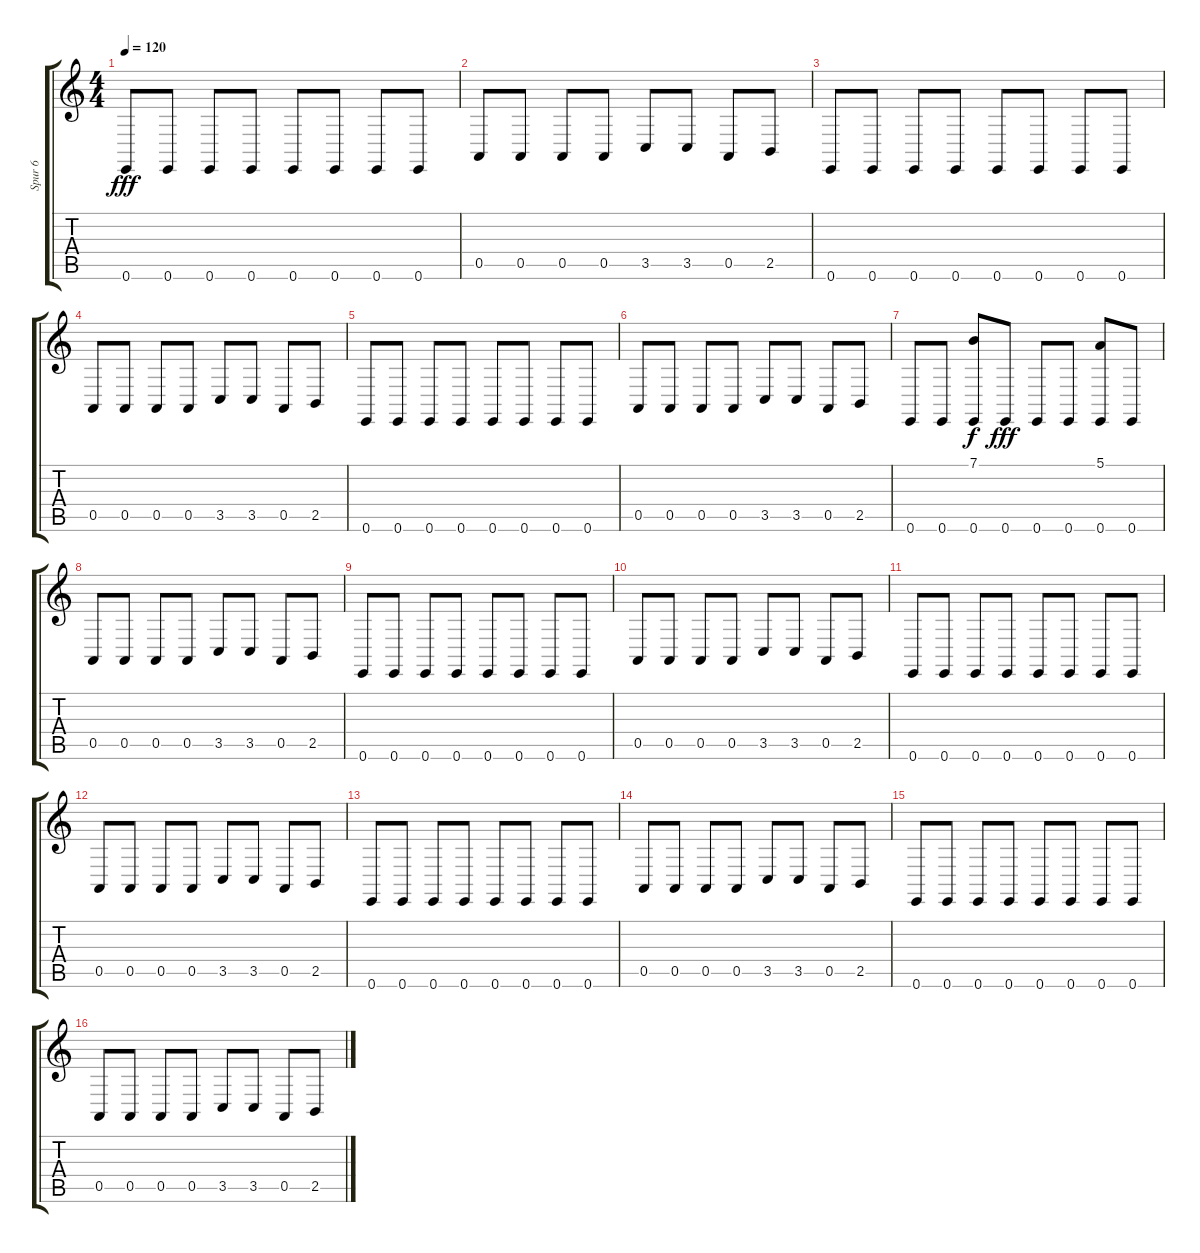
\track ("Spur 6" "Spur 6") {instrument percussiveorgan}
\staff {score tabs}
\tuning (E4 B3 G3 D3 A2 E2) {hide}
\ts (4 4)
\tempo 120
\clef g2
\ks c
0.6.8{dy fff} 0.6.8 0.6.8 0.6.8 0.6.8 0.6.8 0.6.8 0.6.8 |
0.5.8 0.5.8 0.5.8 0.5.8 3.5.8 3.5.8 0.5.8 2.5.8 |
0.6.8 0.6.8 0.6.8 0.6.8 0.6.8 0.6.8 0.6.8 0.6.8 |
0.5.8 0.5.8 0.5.8 0.5.8 3.5.8 3.5.8 0.5.8 2.5.8 |
0.6.8 0.6.8 0.6.8 0.6.8 0.6.8 0.6.8 0.6.8 0.6.8 |
0.5.8 0.5.8 0.5.8 0.5.8 3.5.8 3.5.8 0.5.8 2.5.8 |
0.6.8 0.6.8 (7.1 0.6).8{dy f} 0.6.8{dy fff} 0.6.8 0.6.8 (5.1 0.6).8 0.6.8 |
0.5.8 0.5.8 0.5.8 0.5.8 3.5.8 3.5.8 0.5.8 2.5.8 |
0.6.8 0.6.8 0.6.8 0.6.8 0.6.8 0.6.8 0.6.8 0.6.8 |
0.5.8 0.5.8 0.5.8 0.5.8 3.5.8 3.5.8 0.5.8 2.5.8 |
0.6.8 0.6.8 0.6.8 0.6.8 0.6.8 0.6.8 0.6.8 0.6.8 |
0.5.8 0.5.8 0.5.8 0.5.8 3.5.8 3.5.8 0.5.8 2.5.8 |
0.6.8 0.6.8 0.6.8 0.6.8 0.6.8 0.6.8 0.6.8 0.6.8 |
0.5.8 0.5.8 0.5.8 0.5.8 3.5.8 3.5.8 0.5.8 2.5.8 |
0.6.8 0.6.8 0.6.8 0.6.8 0.6.8 0.6.8 0.6.8 0.6.8 |
0.5.8 0.5.8 0.5.8 0.5.8 3.5.8 3.5.8 0.5.8 2.5.8
